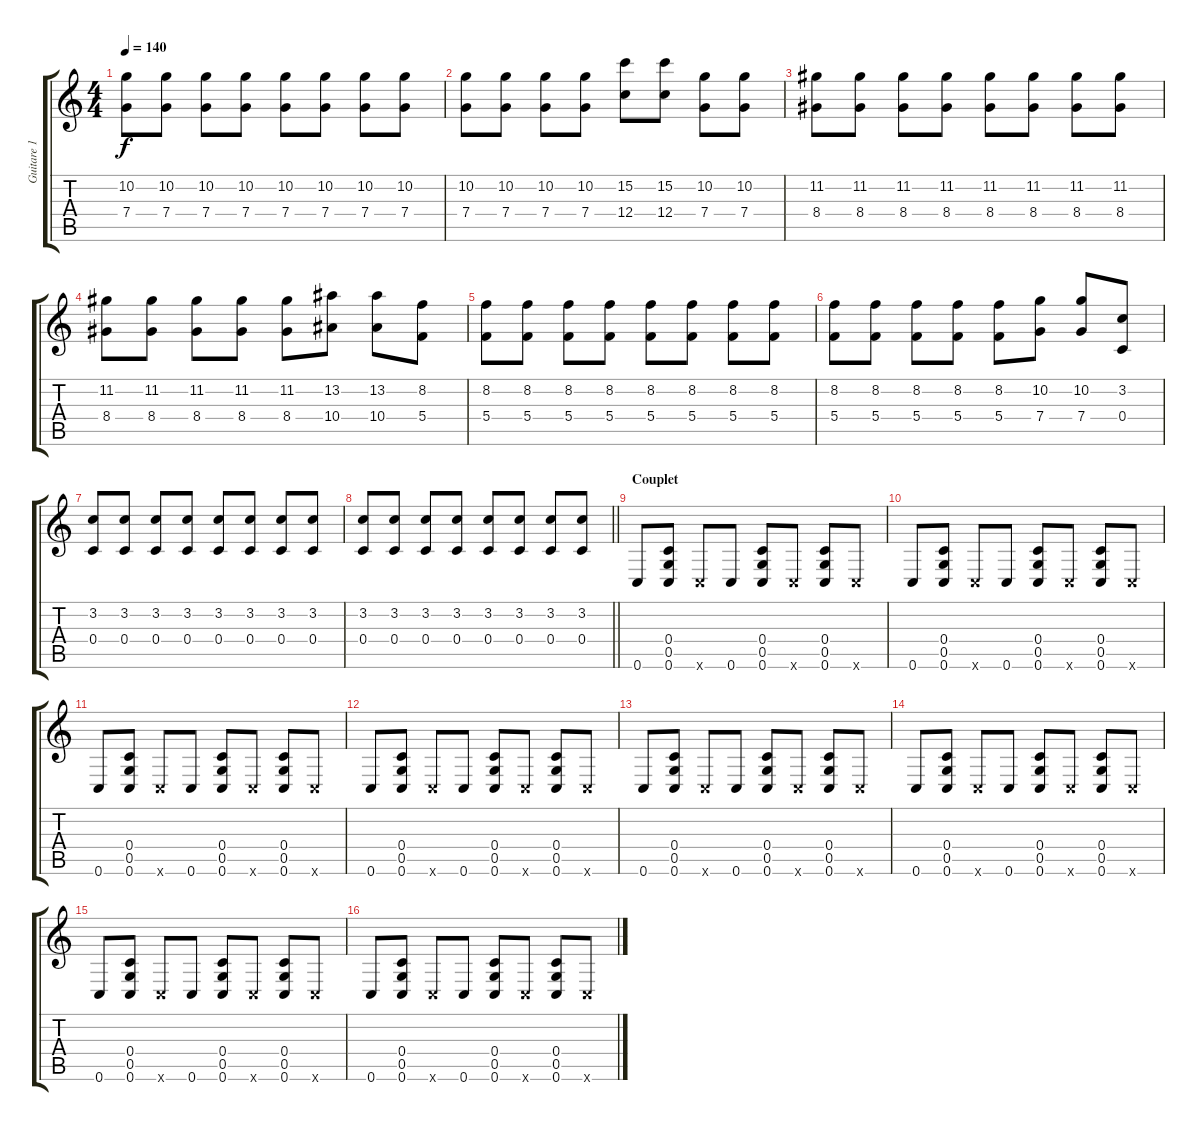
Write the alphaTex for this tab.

\track ("Guitare 1" "Guitare 1") {instrument overdrivenguitar}
\staff {score tabs}
\tuning (D4 A3 F3 C3 G2 C2) {hide}
\ts (4 4)
\tempo 140
\clef g2
\ks c
(10.2 7.4).8{dy f} (10.2 7.4).8 (10.2 7.4).8 (10.2 7.4).8 (10.2 7.4).8 (10.2 7.4).8 (10.2 7.4).8 (10.2 7.4).8 |
(10.2 7.4).8 (10.2 7.4).8 (10.2 7.4).8 (10.2 7.4).8 (15.2 12.4).8 (15.2 12.4).8 (10.2 7.4).8 (10.2 7.4).8 |
(11.2 8.4).8 (11.2 8.4).8 (11.2 8.4).8 (11.2 8.4).8 (11.2 8.4).8 (11.2 8.4).8 (11.2 8.4).8 (11.2 8.4).8 |
(11.2 8.4).8 (11.2 8.4).8 (11.2 8.4).8 (11.2 8.4).8 (11.2 8.4).8 (13.2 10.4).8 (13.2 10.4).8 (8.2 5.4).8 |
(8.2 5.4).8 (8.2 5.4).8 (8.2 5.4).8 (8.2 5.4).8 (8.2 5.4).8 (8.2 5.4).8 (8.2 5.4).8 (8.2 5.4).8 |
(8.2 5.4).8 (8.2 5.4).8 (8.2 5.4).8 (8.2 5.4).8 (8.2 5.4).8 (10.2 7.4).8 (10.2 7.4).8 (3.2 0.4).8 |
(3.2 0.4).8 (3.2 0.4).8 (3.2 0.4).8 (3.2 0.4).8 (3.2 0.4).8 (3.2 0.4).8 (3.2 0.4).8 (3.2 0.4).8 |
\barLineRight lightlight
(3.2 0.4).8 (3.2 0.4).8 (3.2 0.4).8 (3.2 0.4).8 (3.2 0.4).8 (3.2 0.4).8 (3.2 0.4).8 (3.2 0.4).8 |
\section ("" "Couplet")
0.6.8{instrument electricguitarclean} (0.4 0.5 0.6).8 0.6{x}.8 0.6.8 (0.4 0.5 0.6).8 0.6{x}.8 (0.4 0.5 0.6).8 0.6{x}.8 |
0.6.8 (0.4 0.5 0.6).8 0.6{x}.8 0.6.8 (0.4 0.5 0.6).8 0.6{x}.8 (0.4 0.5 0.6).8 0.6{x}.8 |
0.6.8 (0.4 0.5 0.6).8 0.6{x}.8 0.6.8 (0.4 0.5 0.6).8 0.6{x}.8 (0.4 0.5 0.6).8 0.6{x}.8 |
0.6.8 (0.4 0.5 0.6).8 0.6{x}.8 0.6.8 (0.4 0.5 0.6).8 0.6{x}.8 (0.4 0.5 0.6).8 0.6{x}.8 |
0.6.8 (0.4 0.5 0.6).8 0.6{x}.8 0.6.8 (0.4 0.5 0.6).8 0.6{x}.8 (0.4 0.5 0.6).8 0.6{x}.8 |
0.6.8 (0.4 0.5 0.6).8 0.6{x}.8 0.6.8 (0.4 0.5 0.6).8 0.6{x}.8 (0.4 0.5 0.6).8 0.6{x}.8 |
0.6.8 (0.4 0.5 0.6).8 0.6{x}.8 0.6.8 (0.4 0.5 0.6).8 0.6{x}.8 (0.4 0.5 0.6).8 0.6{x}.8 |
0.6.8 (0.4 0.5 0.6).8 0.6{x}.8 0.6.8 (0.4 0.5 0.6).8 0.6{x}.8 (0.4 0.5 0.6).8 0.6{x}.8
